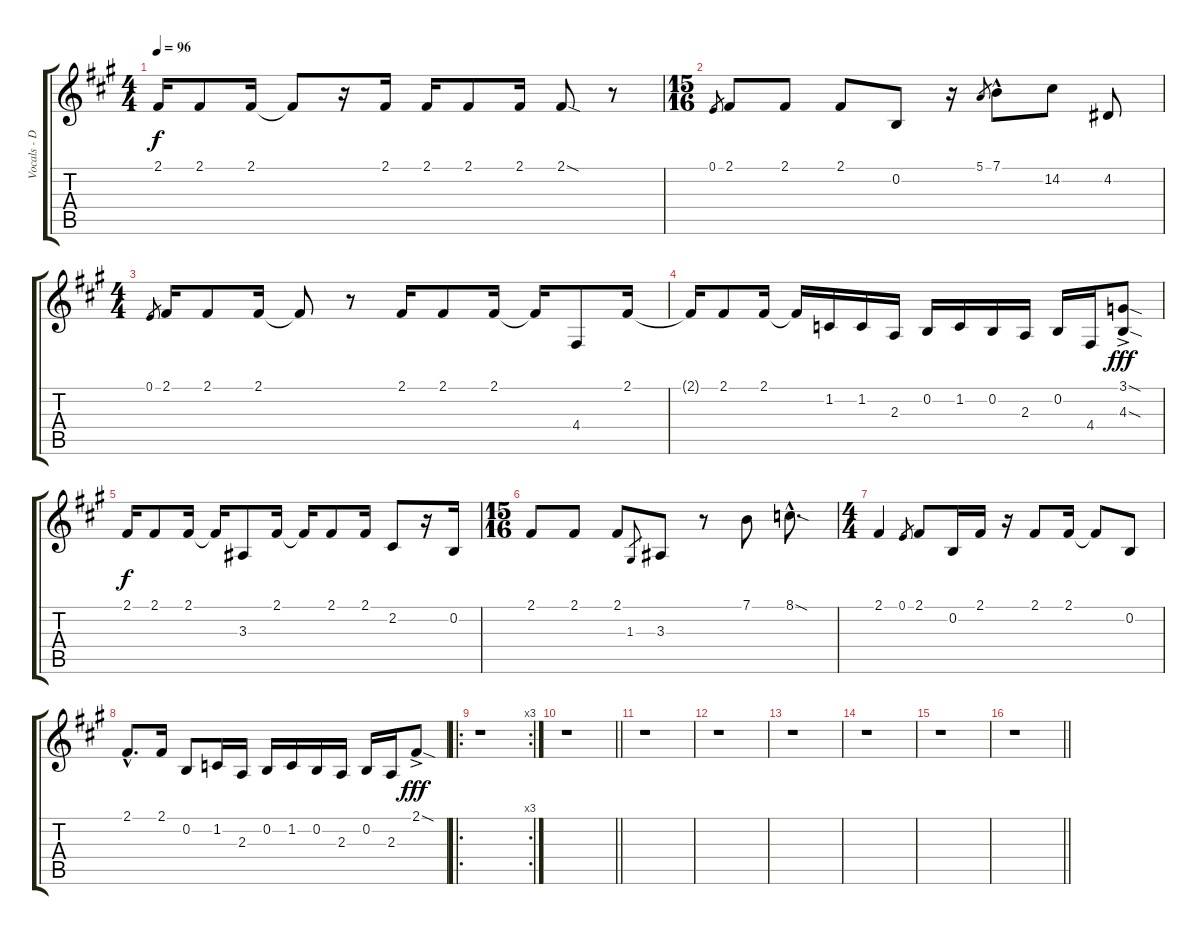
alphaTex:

\track ("Vocals - Dave Mustaine" "Vocals - D") {instrument stringensemble1}
\staff {score tabs}
\tuning (E4 B3 G3 D3 A2 E2) {hide}
\ts (4 4)
\tempo 96
\clef g2
\ks f#minor
2.1.16{dy f} 2.1.8 2.1.16 2.1{t}.8 r.16 2.1.16 2.1.16 2.1.8 2.1.16 2.1{sod}.8 r.8 |
\ts (15 16)
0.1.8{gr} 2.1.8 2.1.8 2.1.8 0.2.8 r.16 5.1.8{gr} 7.1{hac}.8 14.2.8 4.2.8 |
\ts (4 4)
0.1.8{gr} 2.1.16 2.1.8 2.1.16 2.1{t}.8 r.8 2.1.16 2.1.8 2.1.16 2.1{t}.16 4.4.8 2.1.16 |
2.1{t}.16 2.1.8 2.1.16 2.1{t}.16 1.2.16 1.2.16 2.3.16 0.2.16 1.2.16 0.2.16 2.3.16 0.2.16 4.4.16 (3.1{sod ac} 4.3{sod ac}).8{dy fff} |
2.1.16{dy f} 2.1.8 2.1.16 2.1{t}.16 3.3.8 2.1.16 2.1{t}.16 2.1.8 2.1.16 2.2.8 r.16 0.2.16 |
\ts (15 16)
2.1.8 2.1.8 2.1.8 1.3.8{gr} 3.3.8 r.8 7.1.8 8.1{sod hac}.8{d} |
\ts (4 4)
2.1.4 0.1.8{gr} 2.1.8 0.2.16 2.1.16 r.16 2.1.8 2.1.16 2.1{t}.8 0.2.8 |
2.1{hac}.8{d} 2.1.16 0.2.8 1.2.16 2.3.16 0.2.16 1.2.16 0.2.16 2.3.16 0.2.16 2.3.16 2.1{sod ac}.8{dy fff} |
\ro
\rc 3
r.1 |
\barLineRight lightlight
r.1 |
r.1 |
r.1 |
r.1 |
r.1 |
r.1 |
\barLineRight lightlight
r.1
